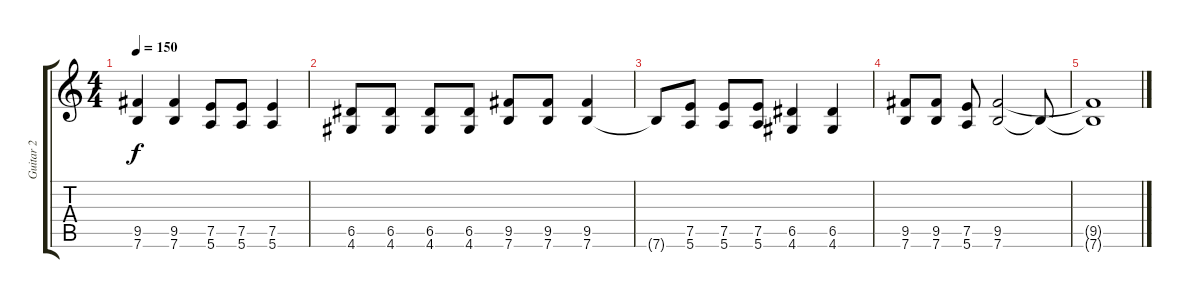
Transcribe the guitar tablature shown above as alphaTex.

\track ("Guitar 2" "Guitar 2") {instrument overdrivenguitar}
\staff {score tabs}
\tuning (E4 B3 G3 D3 A2 E2) {hide}
\ts (4 4)
\tempo 150
\clef g2
\ks c
(9.5 7.6).4{dy f instrument distortionguitar} (9.5 7.6).4 (7.5 5.6).8 (7.5 5.6).8 (7.5 5.6).4 |
(6.5 4.6).8 (6.5 4.6).8 (6.5 4.6).8 (6.5 4.6).8 (9.5 7.6).8 (9.5 7.6).8 (9.5 7.6).4 |
7.6{t}.8 (7.5 5.6).8 (7.5 5.6).8 (7.5 5.6).8 (6.5 4.6).4 (6.5 4.6).4 |
(9.5 7.6).8 (9.5 7.6).8 (7.5 5.6).8 (9.5 7.6).2 7.6{t}.8 |
(9.5{t} 7.6{t}).1
